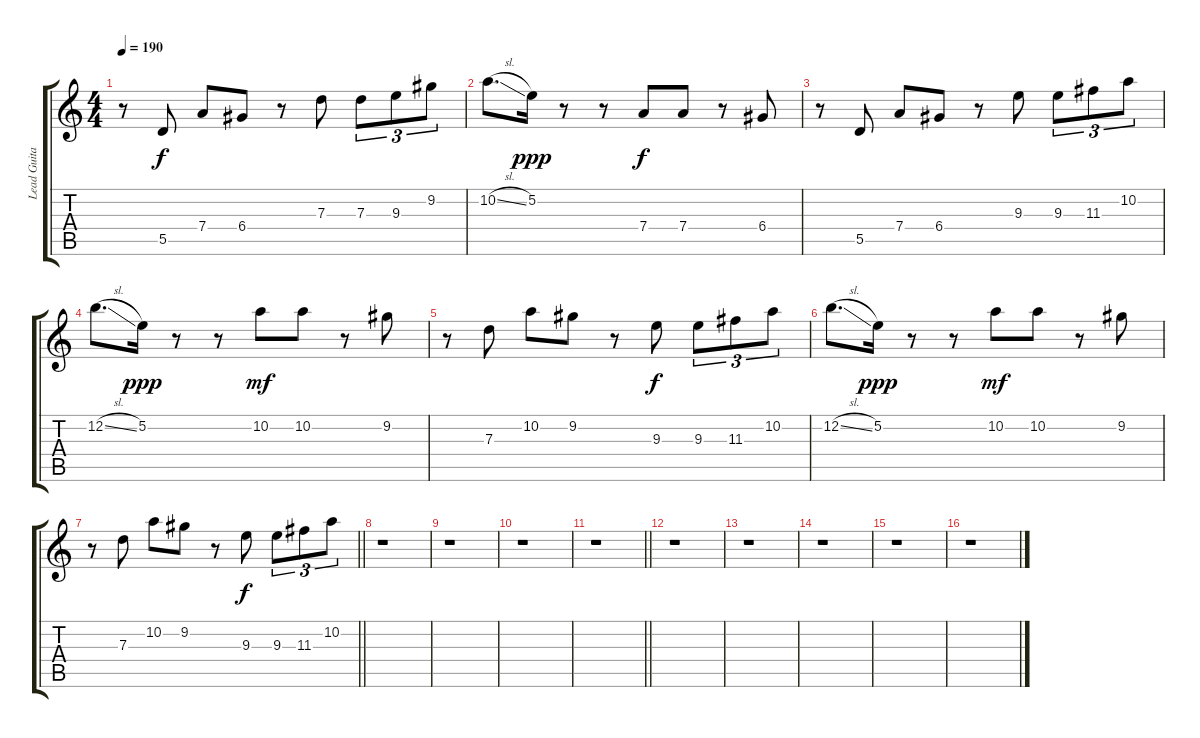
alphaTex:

\track ("Lead Guitar 2 (hi)" "Lead Guita") {instrument distortionguitar}
\staff {score tabs}
\tuning (E4 B3 G3 D3 A2 E2) {hide}
\ts (4 4)
\tempo 190
\clef g2
\ks c
r.8{dy f} 5.5.8 7.4.8 6.4.8 r.8 7.3.8 7.3.8{tu (3 2)} 9.3.8{tu (3 2)} 9.2.8{tu (3 2)} |
10.2{sl}.8{d} 5.2.16{dy ppp} r.8 r.8 7.4.8{dy f} 7.4.8 r.8 6.4.8 |
r.8 5.5.8 7.4.8 6.4.8 r.8 9.3.8 9.3.8{tu (3 2)} 11.3.8{tu (3 2)} 10.2.8{tu (3 2)} |
12.2{sl}.8{d} 5.2.16{dy ppp} r.8 r.8 10.2.8{dy mf} 10.2.8 r.8 9.2.8 |
r.8 7.3.8 10.2.8 9.2.8 r.8 9.3.8{dy f} 9.3.8{tu (3 2)} 11.3.8{tu (3 2)} 10.2.8{tu (3 2)} |
12.2{sl}.8{d} 5.2.16{dy ppp} r.8 r.8 10.2.8{dy mf} 10.2.8 r.8 9.2.8 |
\barLineRight lightlight
r.8 7.3.8 10.2.8 9.2.8 r.8 9.3.8{dy f} 9.3.8{tu (3 2)} 11.3.8{tu (3 2)} 10.2.8{tu (3 2)} |
\section ("" "")
r.1 |
r.1 |
r.1 |
\barLineRight lightlight
r.1 |
\section ("" "")
r.1 |
r.1 |
r.1 |
r.1 |
r.1
